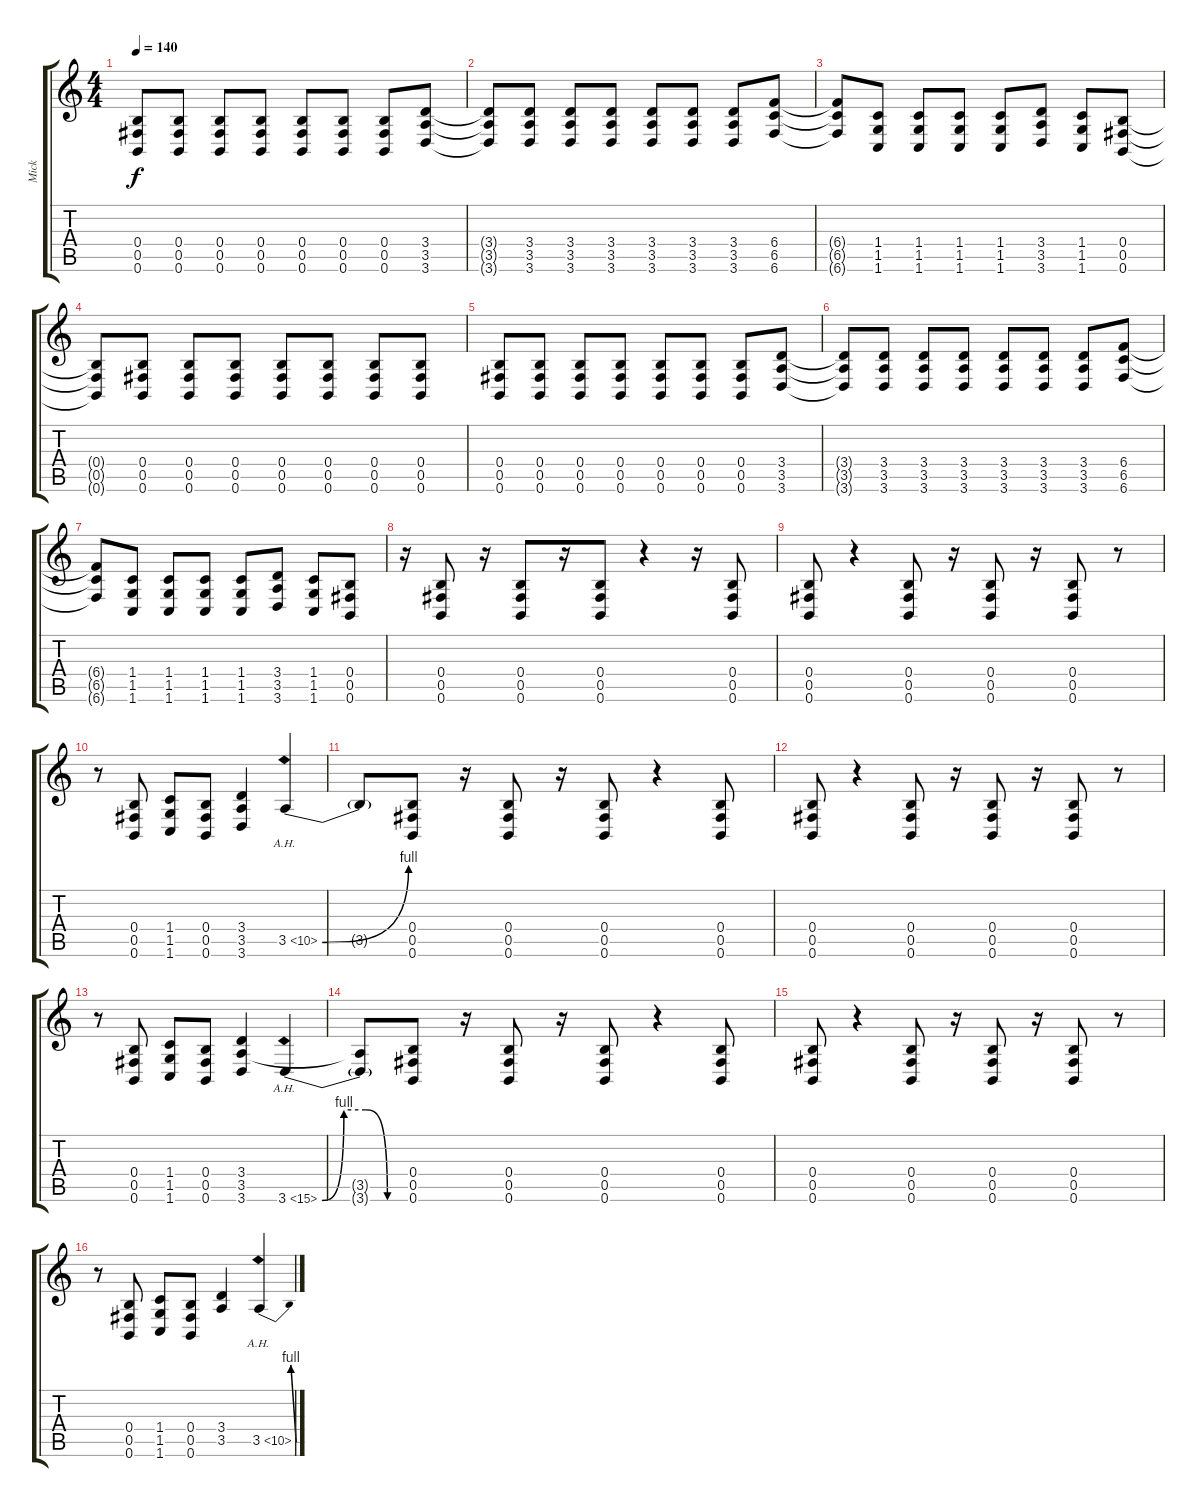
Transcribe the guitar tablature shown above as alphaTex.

\track ("Mick" "Mick") {instrument distortionguitar}
\staff {score tabs}
\tuning (Db4 Ab3 E3 B2 Gb2 B1) {hide}
\ts (4 4)
\tempo 140
\clef g2
\ks c
(0.4 0.5 0.6).8{dy f} (0.4 0.5 0.6).8 (0.4 0.5 0.6).8 (0.4 0.5 0.6).8 (0.4 0.5 0.6).8 (0.4 0.5 0.6).8 (0.4 0.5 0.6).8 (3.4 3.5 3.6).8 |
(3.4{t} 3.5{t} 3.6{t}).8 (3.4 3.5 3.6).8 (3.4 3.5 3.6).8 (3.4 3.5 3.6).8 (3.4 3.5 3.6).8 (3.4 3.5 3.6).8 (3.4 3.5 3.6).8 (6.4 6.5 6.6).8 |
(6.4{t} 6.5{t} 6.6{t}).8 (1.4 1.5 1.6).8 (1.4 1.5 1.6).8 (1.4 1.5 1.6).8 (1.4 1.5 1.6).8 (3.4 3.5 3.6).8 (1.4 1.5 1.6).8 (0.4 0.5 0.6).8 |
(0.4{t} 0.5{t} 0.6{t}).8 (0.4 0.5 0.6).8 (0.4 0.5 0.6).8 (0.4 0.5 0.6).8 (0.4 0.5 0.6).8 (0.4 0.5 0.6).8 (0.4 0.5 0.6).8 (0.4 0.5 0.6).8 |
(0.4 0.5 0.6).8 (0.4 0.5 0.6).8 (0.4 0.5 0.6).8 (0.4 0.5 0.6).8 (0.4 0.5 0.6).8 (0.4 0.5 0.6).8 (0.4 0.5 0.6).8 (3.4 3.5 3.6).8 |
(3.4{t} 3.5{t} 3.6{t}).8 (3.4 3.5 3.6).8 (3.4 3.5 3.6).8 (3.4 3.5 3.6).8 (3.4 3.5 3.6).8 (3.4 3.5 3.6).8 (3.4 3.5 3.6).8 (6.4 6.5 6.6).8 |
(6.4{t} 6.5{t} 6.6{t}).8 (1.4 1.5 1.6).8 (1.4 1.5 1.6).8 (1.4 1.5 1.6).8 (1.4 1.5 1.6).8 (3.4 3.5 3.6).8 (1.4 1.5 1.6).8 (0.4 0.5 0.6).8 |
r.16 (0.4 0.5 0.6).8 r.16 (0.4 0.5 0.6).8 r.16 (0.4 0.5 0.6).8 r.4 r.16 (0.4 0.5 0.6).8 |
(0.4 0.5 0.6).8 r.4 (0.4 0.5 0.6).8 r.16 (0.4 0.5 0.6).8 r.16 (0.4 0.5 0.6).8 r.8 |
r.8 (0.4 0.5 0.6).8 (1.4 1.5 1.6).8 (0.4 0.5 0.6).8 (3.4 3.5 3.6).4 3.5{be (bend 0 0 60 4) ah 7}.4 |
3.5{t}.8 (0.4 0.5 0.6).8 r.16 (0.4 0.5 0.6).8 r.16 (0.4 0.5 0.6).8 r.4 (0.4 0.5 0.6).8 |
(0.4 0.5 0.6).8 r.4 (0.4 0.5 0.6).8 r.16 (0.4 0.5 0.6).8 r.16 (0.4 0.5 0.6).8 r.8 |
r.8 (0.4 0.5 0.6).8 (1.4 1.5 1.6).8 (0.4 0.5 0.6).8 (3.4 3.5 3.6).4 3.6{be (custom 0 0 15 4 30 4 45 0 60 0) ah 12}.4 |
(3.5{t} 3.6{t}).8 (0.4 0.5 0.6).8 r.16 (0.4 0.5 0.6).8 r.16 (0.4 0.5 0.6).8 r.4 (0.4 0.5 0.6).8 |
(0.4 0.5 0.6).8 r.4 (0.4 0.5 0.6).8 r.16 (0.4 0.5 0.6).8 r.16 (0.4 0.5 0.6).8 r.8 |
r.8 (0.4 0.5 0.6).8 (1.4 1.5 1.6).8 (0.4 0.5 0.6).8 (3.4 3.5).4 3.5{be (bend 0 0 60 4) ah 7}.4
